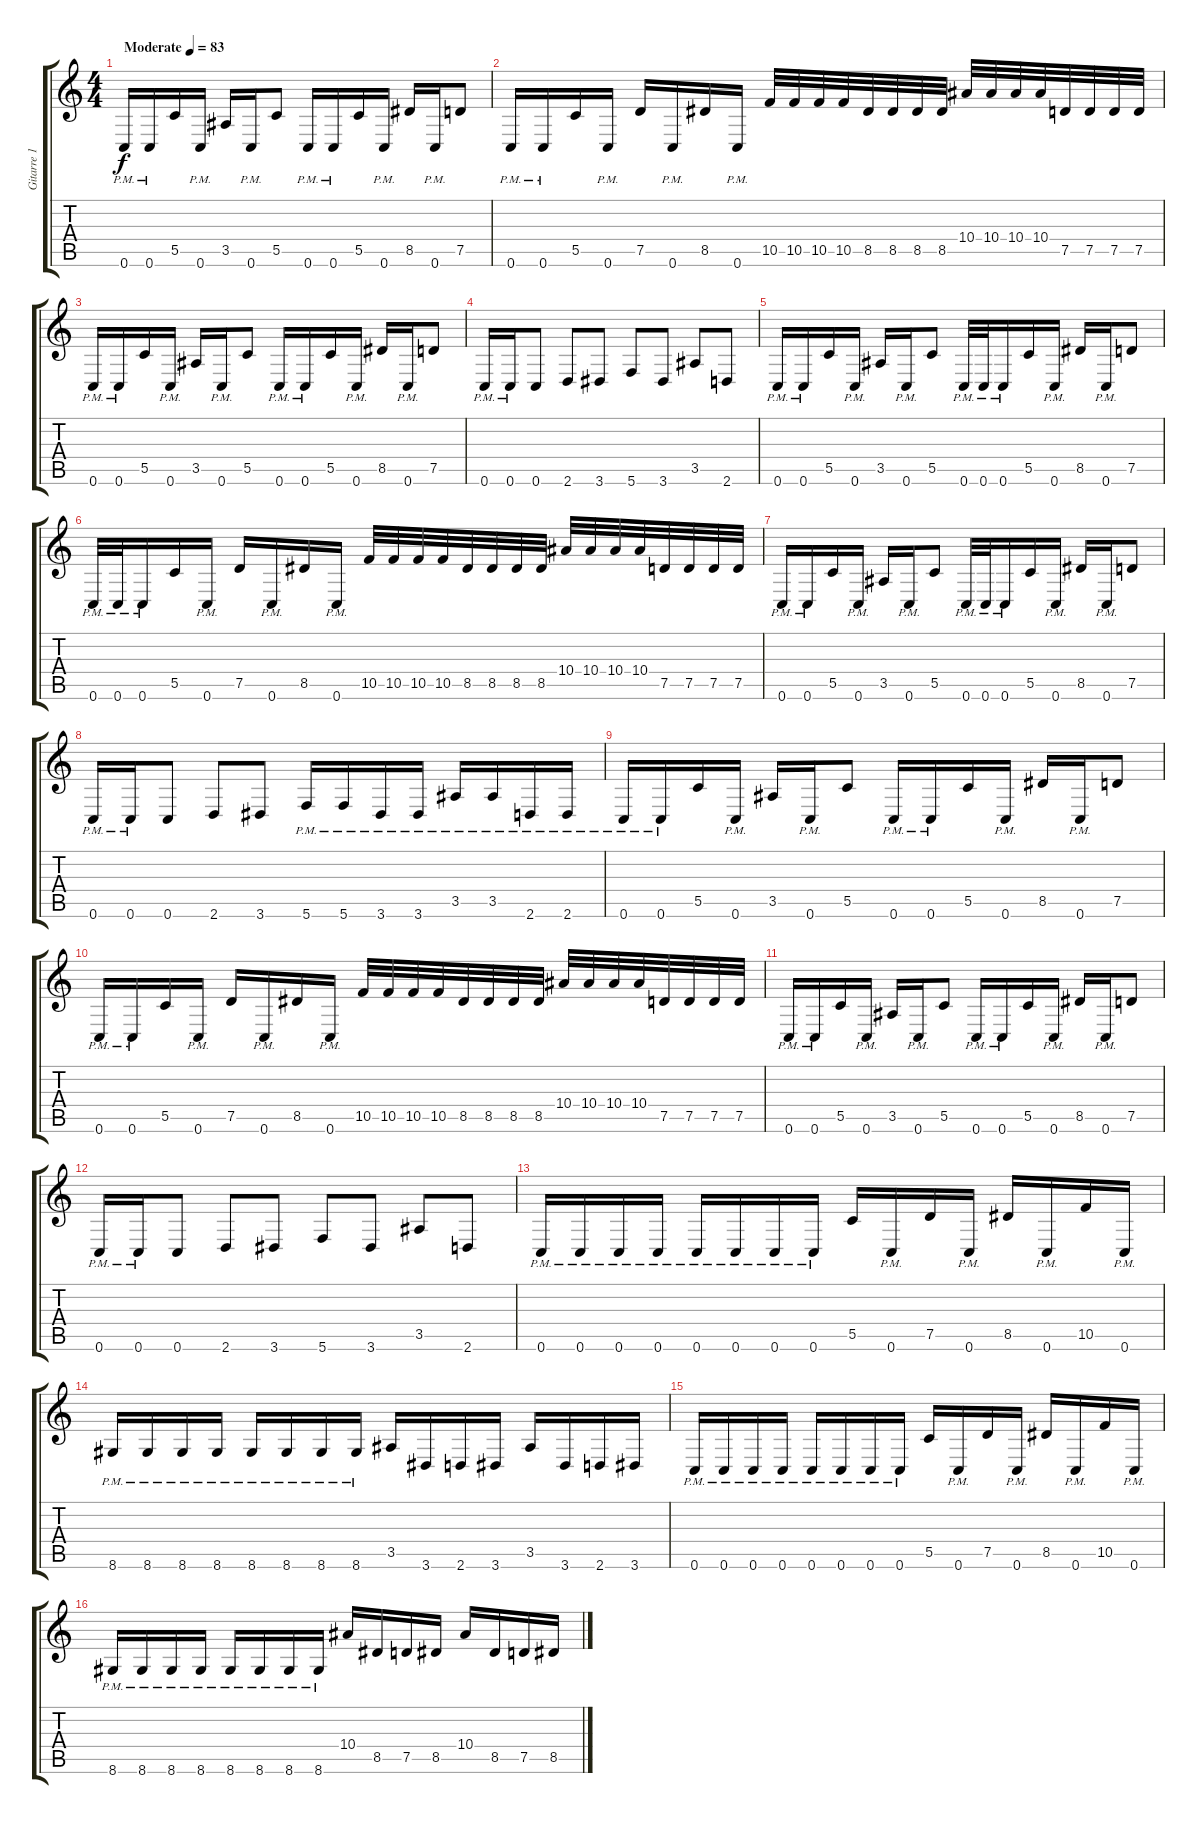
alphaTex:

\track ("Gitarre 1" "Gitarre 1") {instrument distortionguitar}
\staff {score tabs}
\tuning (D4 A3 F3 C3 G2 C2) {hide}
\ts (4 4)
\tempo (83 "Moderate")
\clef g2
\ks c
0.6{pm}.16{dy f instrument distortionguitar} 0.6{pm}.16 5.5.16 0.6{pm}.16 3.5.16 0.6{pm}.16 5.5.8 0.6{pm}.16 0.6{pm}.16 5.5.16 0.6{pm}.16 8.5.16 0.6{pm}.16 7.5.8 |
0.6{pm}.16 0.6{pm}.16 5.5.16 0.6{pm}.16 7.5.16 0.6{pm}.16 8.5.16 0.6{pm}.16 10.5.32 10.5.32 10.5.32 10.5.32 8.5.32 8.5.32 8.5.32 8.5.32 10.4.32 10.4.32 10.4.32 10.4.32 7.5.32 7.5.32 7.5.32 7.5.32 |
0.6{pm}.16 0.6{pm}.16 5.5.16 0.6{pm}.16 3.5.16 0.6{pm}.16 5.5.8 0.6{pm}.16 0.6{pm}.16 5.5.16 0.6{pm}.16 8.5.16 0.6{pm}.16 7.5.8 |
0.6{pm}.16 0.6{pm}.16 0.6.8 2.6.8 3.6.8 5.6.8 3.6.8 3.5.8 2.6.8 |
0.6{pm}.16 0.6{pm}.16 5.5.16 0.6{pm}.16 3.5.16 0.6{pm}.16 5.5.8 0.6{pm}.32 0.6{pm}.32 0.6{pm}.16 5.5.16 0.6{pm}.16 8.5.16 0.6{pm}.16 7.5.8 |
0.6{pm}.32 0.6{pm}.32 0.6{pm}.16 5.5.16 0.6{pm}.16 7.5.16 0.6{pm}.16 8.5.16 0.6{pm}.16 10.5.32 10.5.32 10.5.32 10.5.32 8.5.32 8.5.32 8.5.32 8.5.32 10.4.32 10.4.32 10.4.32 10.4.32 7.5.32 7.5.32 7.5.32 7.5.32 |
0.6{pm}.16 0.6{pm}.16 5.5.16 0.6{pm}.16 3.5.16 0.6{pm}.16 5.5.8 0.6{pm}.32 0.6{pm}.32 0.6{pm}.16 5.5.16 0.6{pm}.16 8.5.16 0.6{pm}.16 7.5.8 |
0.6{pm}.16 0.6{pm}.16 0.6.8 2.6.8 3.6.8 5.6{pm}.16 5.6{pm}.16 3.6{pm}.16 3.6{pm}.16 3.5{pm}.16 3.5{pm}.16 2.6{pm}.16 2.6{pm}.16 |
0.6{pm}.16 0.6{pm}.16 5.5.16 0.6{pm}.16 3.5.16 0.6{pm}.16 5.5.8 0.6{pm}.16 0.6{pm}.16 5.5.16 0.6{pm}.16 8.5.16 0.6{pm}.16 7.5.8 |
0.6{pm}.16 0.6{pm}.16 5.5.16 0.6{pm}.16 7.5.16 0.6{pm}.16 8.5.16 0.6{pm}.16 10.5.32 10.5.32 10.5.32 10.5.32 8.5.32 8.5.32 8.5.32 8.5.32 10.4.32 10.4.32 10.4.32 10.4.32 7.5.32 7.5.32 7.5.32 7.5.32 |
0.6{pm}.16 0.6{pm}.16 5.5.16 0.6{pm}.16 3.5.16 0.6{pm}.16 5.5.8 0.6{pm}.16 0.6{pm}.16 5.5.16 0.6{pm}.16 8.5.16 0.6{pm}.16 7.5.8 |
0.6{pm}.16 0.6{pm}.16 0.6.8 2.6.8 3.6.8 5.6.8 3.6.8 3.5.8 2.6.8 |
0.6{pm}.16 0.6{pm}.16 0.6{pm}.16 0.6{pm}.16 0.6{pm}.16 0.6{pm}.16 0.6{pm}.16 0.6{pm}.16 5.5.16 0.6{pm}.16 7.5.16 0.6{pm}.16 8.5.16 0.6{pm}.16 10.5.16 0.6{pm}.16 |
8.6{pm}.16 8.6{pm}.16 8.6{pm}.16 8.6{pm}.16 8.6{pm}.16 8.6{pm}.16 8.6{pm}.16 8.6{pm}.16 3.5.16 3.6.16 2.6.16 3.6.16 3.5.16 3.6.16 2.6.16 3.6.16 |
0.6{pm}.16 0.6{pm}.16 0.6{pm}.16 0.6{pm}.16 0.6{pm}.16 0.6{pm}.16 0.6{pm}.16 0.6{pm}.16 5.5.16 0.6{pm}.16 7.5.16 0.6{pm}.16 8.5.16 0.6{pm}.16 10.5.16 0.6{pm}.16 |
8.6{pm}.16 8.6{pm}.16 8.6{pm}.16 8.6{pm}.16 8.6{pm}.16 8.6{pm}.16 8.6{pm}.16 8.6{pm}.16 10.4.16 8.5.16 7.5.16 8.5.16 10.4.16 8.5.16 7.5.16 8.5.16
